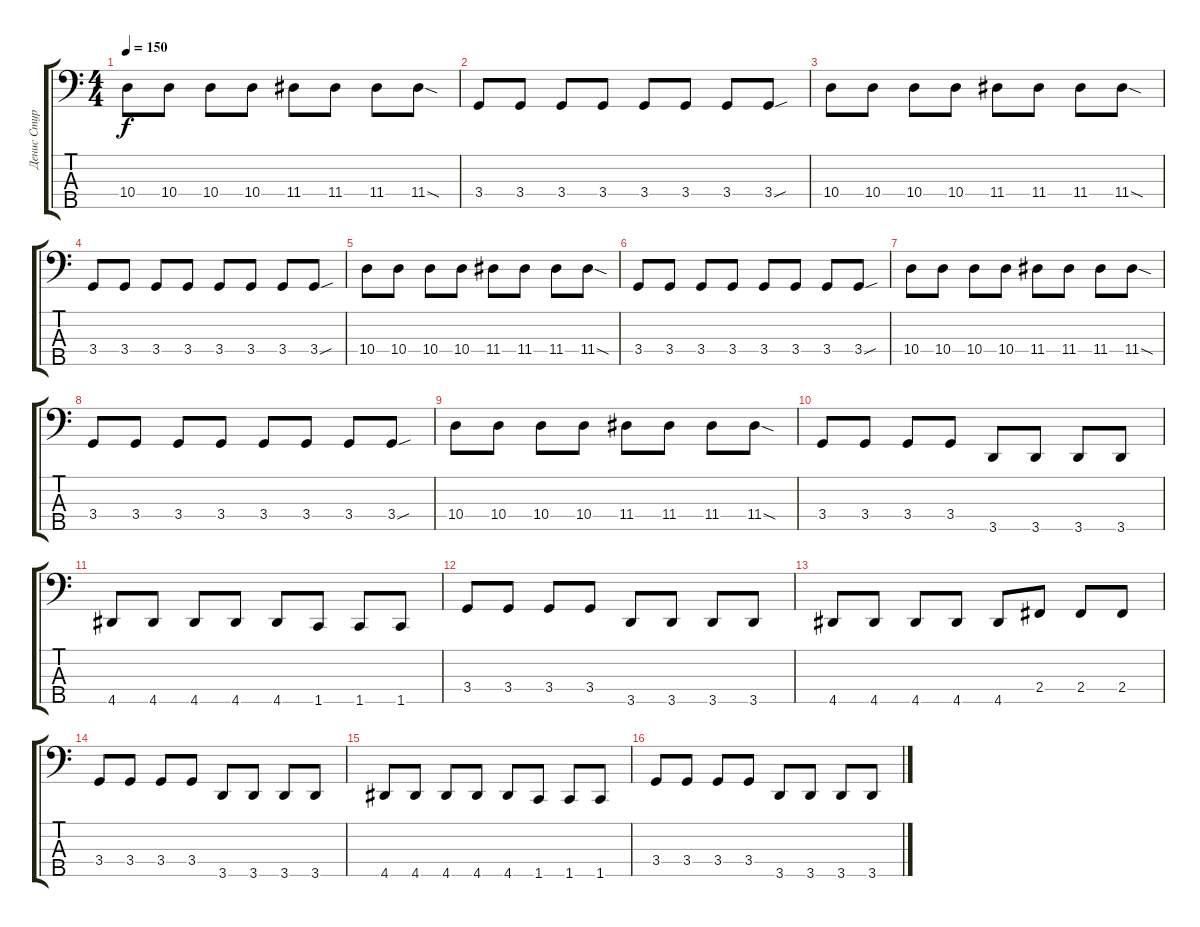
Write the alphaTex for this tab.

\track ("Денис Стурченко" "Денис Стур") {instrument electricbassfinger}
\staff {score tabs}
\tuning (G2 D2 A1 E1 B0) {hide}
\ts (4 4)
\tempo 150
\clef f4
\ks c
10.4.8{dy f} 10.4.8 10.4.8 10.4.8 11.4.8 11.4.8 11.4.8 11.4{sod}.8 |
3.4.8 3.4.8 3.4.8 3.4.8 3.4.8 3.4.8 3.4.8 3.4{sou}.8 |
10.4.8 10.4.8 10.4.8 10.4.8 11.4.8 11.4.8 11.4.8 11.4{sod}.8 |
3.4.8 3.4.8 3.4.8 3.4.8 3.4.8 3.4.8 3.4.8 3.4{sou}.8 |
10.4.8 10.4.8 10.4.8 10.4.8 11.4.8 11.4.8 11.4.8 11.4{sod}.8 |
3.4.8 3.4.8 3.4.8 3.4.8 3.4.8 3.4.8 3.4.8 3.4{sou}.8 |
10.4.8 10.4.8 10.4.8 10.4.8 11.4.8 11.4.8 11.4.8 11.4{sod}.8 |
3.4.8 3.4.8 3.4.8 3.4.8 3.4.8 3.4.8 3.4.8 3.4{sou}.8 |
10.4.8 10.4.8 10.4.8 10.4.8 11.4.8 11.4.8 11.4.8 11.4{sod}.8 |
3.4.8 3.4.8 3.4.8 3.4.8 3.5.8 3.5.8 3.5.8 3.5.8 |
4.5.8 4.5.8 4.5.8 4.5.8 4.5.8 1.5.8 1.5.8 1.5.8 |
3.4.8 3.4.8 3.4.8 3.4.8 3.5.8 3.5.8 3.5.8 3.5.8 |
4.5.8 4.5.8 4.5.8 4.5.8 4.5.8 2.4.8 2.4.8 2.4.8 |
3.4.8 3.4.8 3.4.8 3.4.8 3.5.8 3.5.8 3.5.8 3.5.8 |
4.5.8 4.5.8 4.5.8 4.5.8 4.5.8 1.5.8 1.5.8 1.5.8 |
3.4.8 3.4.8 3.4.8 3.4.8 3.5.8 3.5.8 3.5.8 3.5.8
